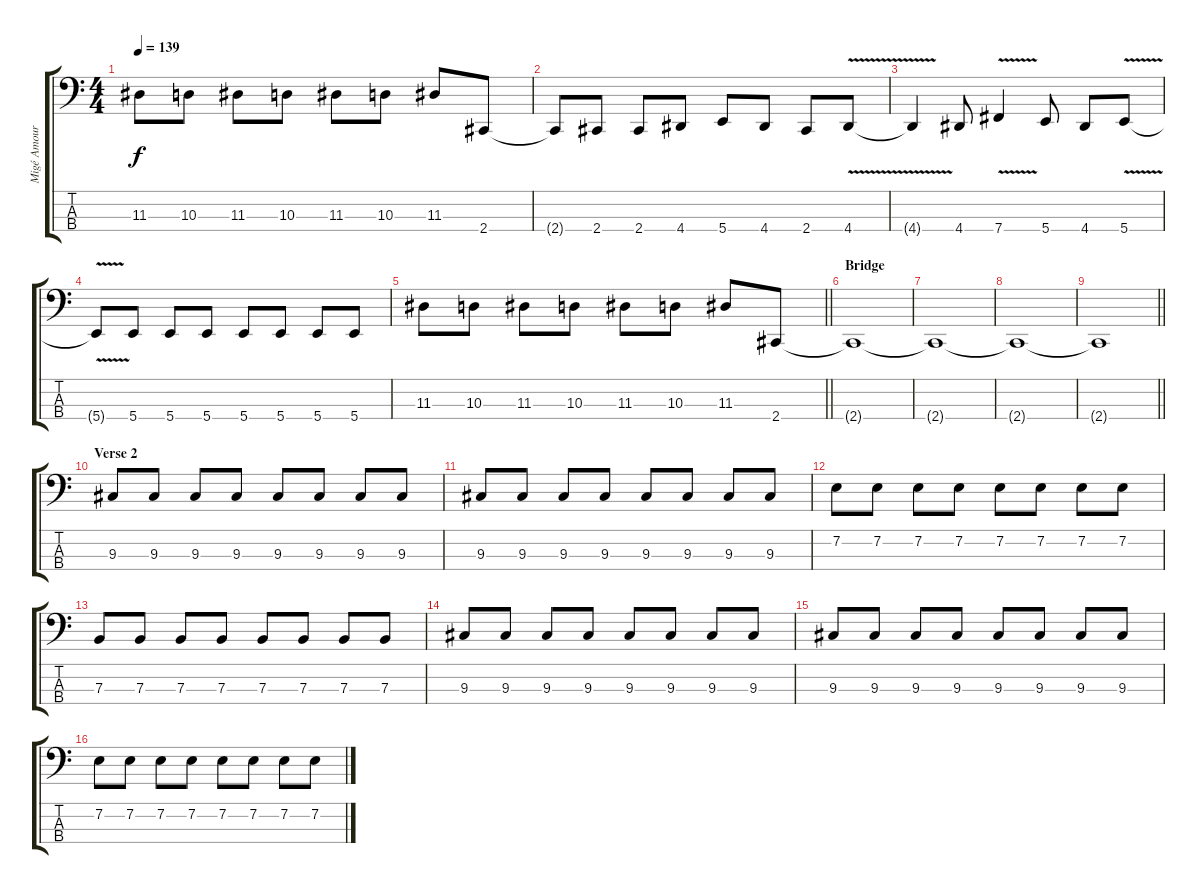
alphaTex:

\track ("Migé Amour (Bass)" "Migé Amour") {instrument electricbassfinger}
\staff {score tabs}
\tuning (D2 A1 E1 B0) {hide}
\ts (4 4)
\tempo 139
\clef f4
\ks c
11.3.8{dy f} 10.3.8 11.3.8 10.3.8 11.3.8 10.3.8 11.3.8 2.4.8 |
2.4{t}.8 2.4.8 2.4.8 4.4.8 5.4.8 4.4.8 2.4.8 4.4{v}.8 |
4.4{t}.4 4.4.8 7.4{v}.4 5.4.8 4.4.8 5.4{v}.8 |
5.4{t}.8 5.4.8 5.4.8 5.4.8 5.4.8 5.4.8 5.4.8 5.4.8 |
\barLineRight lightlight
11.3.8 10.3.8 11.3.8 10.3.8 11.3.8 10.3.8 11.3.8 2.4.8 |
\section ("" "Bridge")
2.4{t}.1 |
2.4{t}.1 |
2.4{t}.1 |
\barLineRight lightlight
2.4{t}.1 |
\section ("" "Verse 2")
9.3.8 9.3.8 9.3.8 9.3.8 9.3.8 9.3.8 9.3.8 9.3.8 |
9.3.8 9.3.8 9.3.8 9.3.8 9.3.8 9.3.8 9.3.8 9.3.8 |
7.2.8 7.2.8 7.2.8 7.2.8 7.2.8 7.2.8 7.2.8 7.2.8 |
7.3.8 7.3.8 7.3.8 7.3.8 7.3.8 7.3.8 7.3.8 7.3.8 |
9.3.8 9.3.8 9.3.8 9.3.8 9.3.8 9.3.8 9.3.8 9.3.8 |
9.3.8 9.3.8 9.3.8 9.3.8 9.3.8 9.3.8 9.3.8 9.3.8 |
7.2.8 7.2.8 7.2.8 7.2.8 7.2.8 7.2.8 7.2.8 7.2.8
